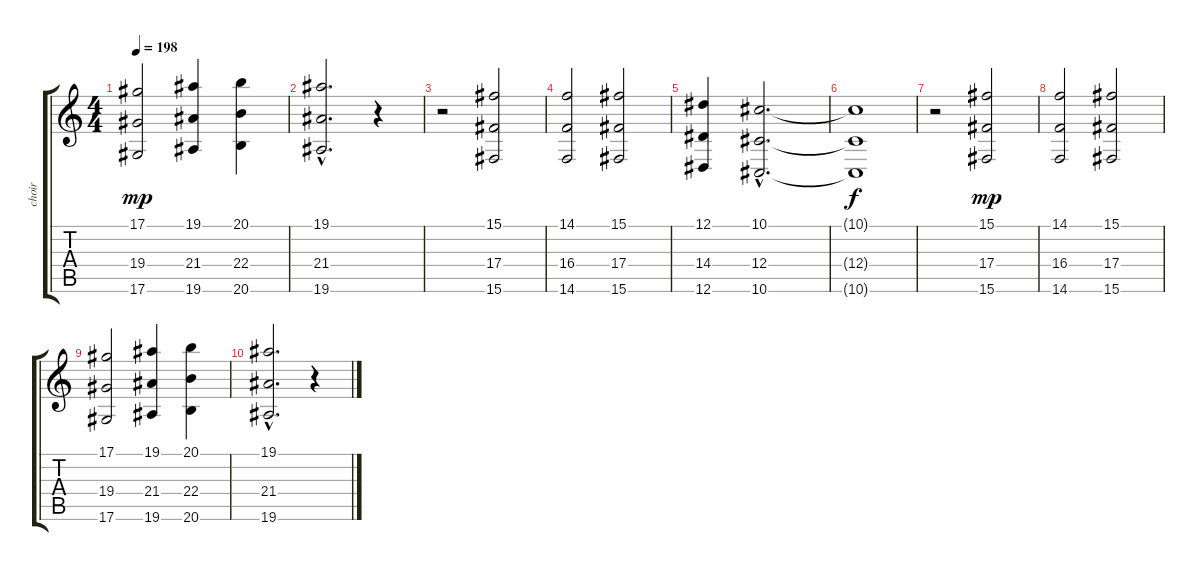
\track ("choir" "choir") {instrument choiraahs}
\staff {score tabs}
\tuning (Eb4 Bb3 Gb3 Db3 Ab2 Eb2) {hide}
\ts (4 4)
\tempo 198
\clef g2
\ks c
(17.1 19.4 17.6).2{dy mp} (19.1 21.4 19.6).4 (20.1 22.4 20.6).4 |
(19.1{hac} 21.4{hac} 19.6{hac}).2{d} r.4 |
r.2 (15.1 17.4 15.6).2 |
(14.1 16.4 14.6).2 (15.1 17.4 15.6).2 |
(12.1 14.4 12.6).4 (10.1{hac} 12.4{hac} 10.6{hac}).2{d} |
(10.1{t} 12.4{t} 10.6{t}).1{dy f} |
r.2 (15.1 17.4 15.6).2{dy mp} |
(14.1 16.4 14.6).2 (15.1 17.4 15.6).2 |
(17.1 19.4 17.6).2 (19.1 21.4 19.6).4 (20.1 22.4 20.6).4 |
(19.1{hac} 21.4{hac} 19.6{hac}).2{d} r.4
